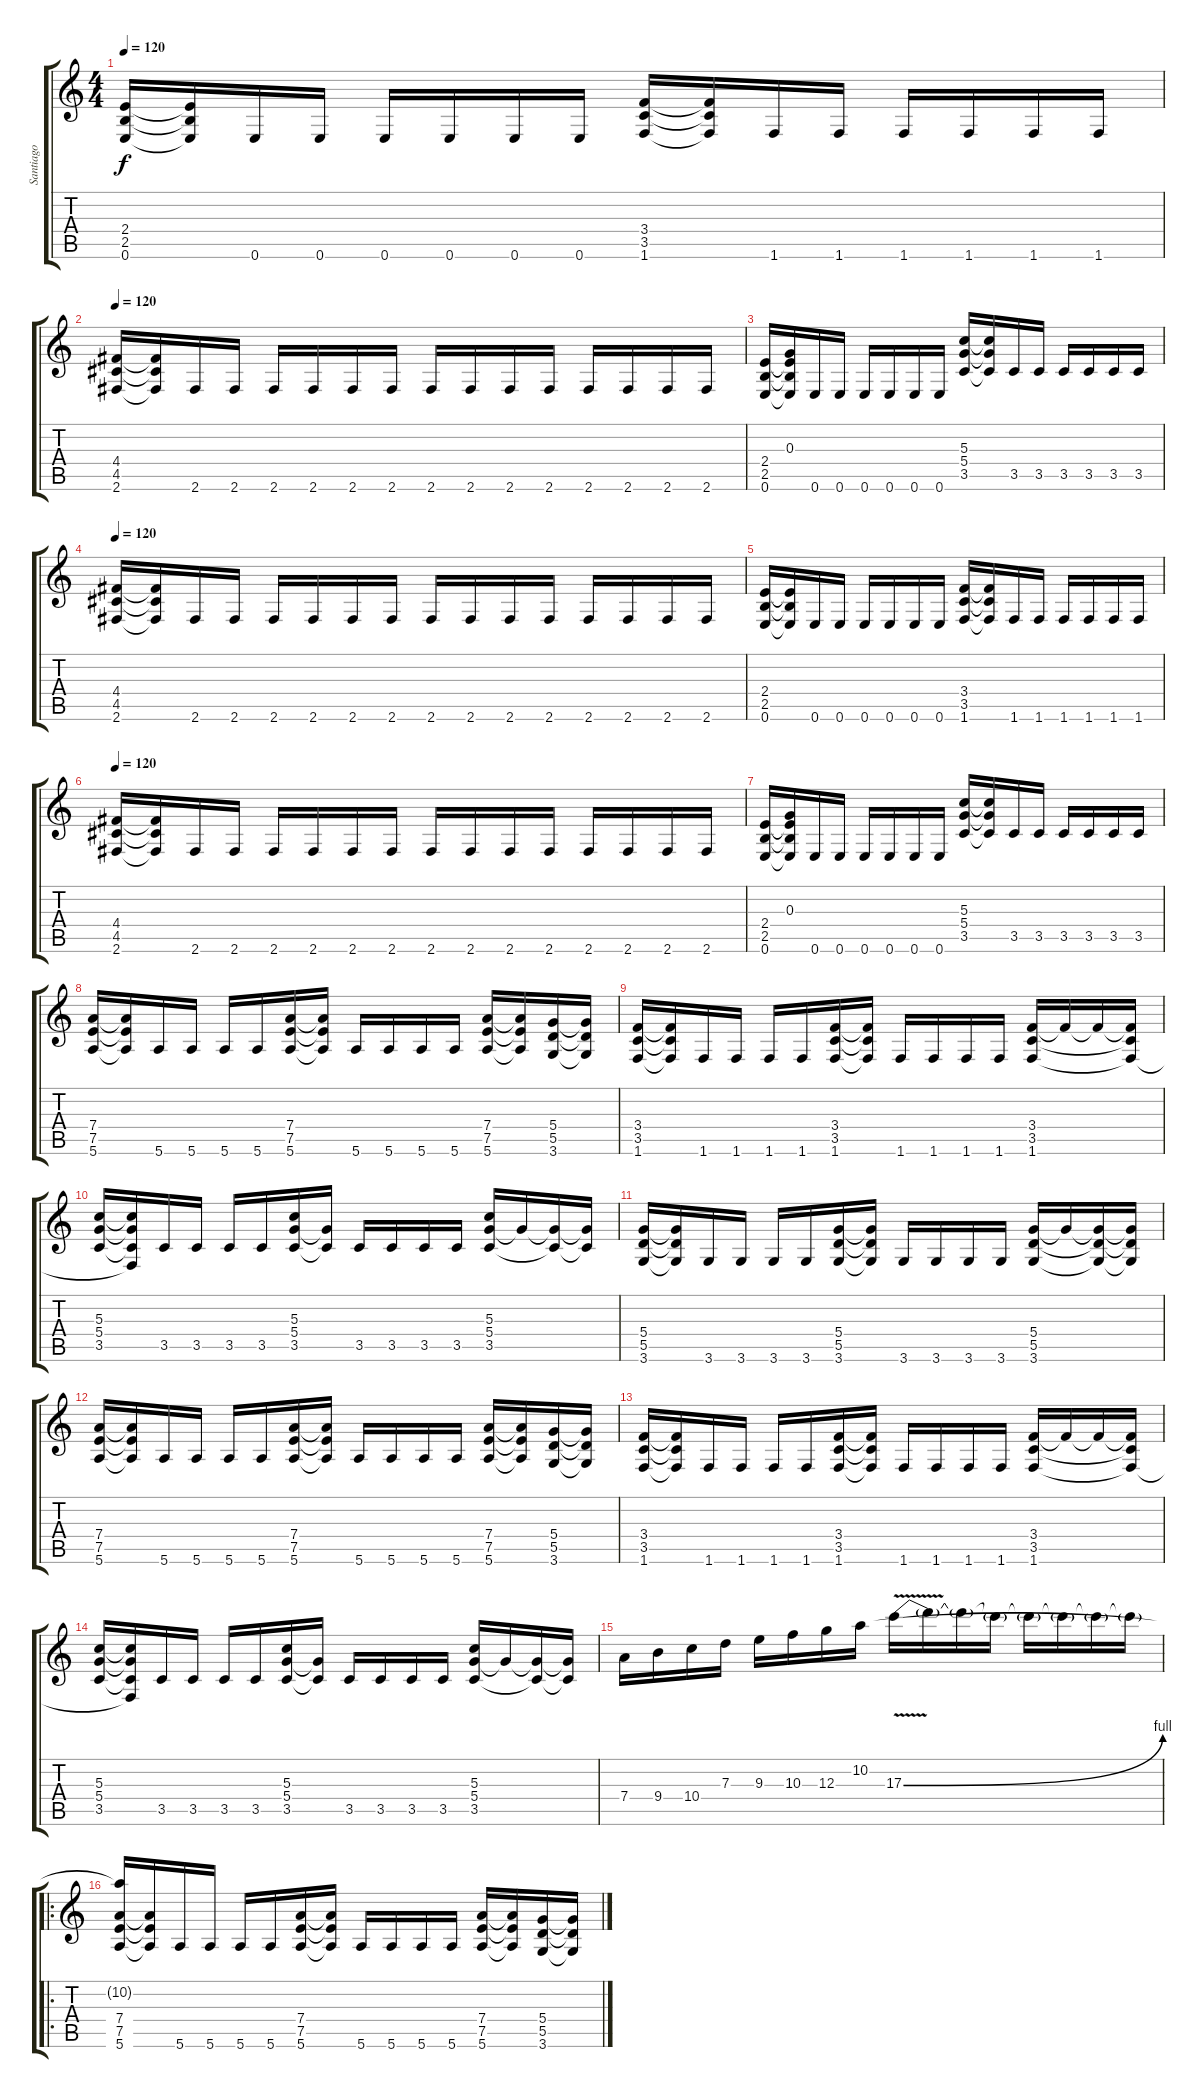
\track ("Santiago" "Santiago") {instrument distortionguitar}
\staff {score tabs}
\tuning (E4 B3 G3 D3 A2 E2) {hide}
\ts (4 4)
\tempo 120
\clef g2
\ks c
(2.4 2.5 0.6).16{dy f} (2.4{t} 2.5{t} 0.6{t}).16 0.6.16 0.6.16 0.6.16 0.6.16 0.6.16 0.6.16 (3.4 3.5 1.6).16 (3.4{t} 3.5{t} 1.6{t}).16 1.6.16 1.6.16 1.6.16 1.6.16 1.6.16 1.6.16 |
\tempo 120
(4.4 4.5 2.6).16 (4.4{t} 4.5{t} 2.6{t}).16 2.6.16 2.6.16 2.6.16 2.6.16 2.6.16 2.6.16 2.6.16 2.6.16 2.6.16 2.6.16 2.6.16 2.6.16 2.6.16 2.6.16 |
(2.4 2.5 0.6).16 (0.3 2.4{t} 2.5{t} 0.6{t}).16 0.6.16 0.6.16 0.6.16 0.6.16 0.6.16 0.6.16 (5.3 5.4 3.5).16 (5.3{t} 5.4{t} 3.5{t}).16 3.5.16 3.5.16 3.5.16 3.5.16 3.5.16 3.5.16 |
\tempo 120
(4.4 4.5 2.6).16 (4.4{t} 4.5{t} 2.6{t}).16 2.6.16 2.6.16 2.6.16 2.6.16 2.6.16 2.6.16 2.6.16 2.6.16 2.6.16 2.6.16 2.6.16 2.6.16 2.6.16 2.6.16 |
(2.4 2.5 0.6).16 (2.4{t} 2.5{t} 0.6{t}).16 0.6.16 0.6.16 0.6.16 0.6.16 0.6.16 0.6.16 (3.4 3.5 1.6).16 (3.4{t} 3.5{t} 1.6{t}).16 1.6.16 1.6.16 1.6.16 1.6.16 1.6.16 1.6.16 |
\tempo 120
(4.4 4.5 2.6).16 (4.4{t} 4.5{t} 2.6{t}).16 2.6.16 2.6.16 2.6.16 2.6.16 2.6.16 2.6.16 2.6.16 2.6.16 2.6.16 2.6.16 2.6.16 2.6.16 2.6.16 2.6.16 |
(2.4 2.5 0.6).16 (0.3 2.4{t} 2.5{t} 0.6{t}).16 0.6.16 0.6.16 0.6.16 0.6.16 0.6.16 0.6.16 (5.3 5.4 3.5).16 (5.3{t} 5.4{t} 3.5{t}).16 3.5.16 3.5.16 3.5.16 3.5.16 3.5.16 3.5.16 |
(7.4 7.5 5.6).16 (7.4{t} 7.5{t} 5.6{t}).16 5.6.16 5.6.16 5.6.16 5.6.16 (7.4 7.5 5.6).16 (7.4{t} 7.5{t} 5.6{t}).16 5.6.16 5.6.16 5.6.16 5.6.16 (7.4 7.5 5.6).16 (7.4{t} 7.5{t} 5.6{t}).16 (5.4 5.5 3.6).16 (5.4{t} 5.5{t} 3.6{t}).16 |
(3.4 3.5 1.6).16 (3.4{t} 3.5{t} 1.6{t}).16 1.6.16 1.6.16 1.6.16 1.6.16 (3.4 3.5 1.6).16 (3.4{t} 3.5{t} 1.6{t}).16 1.6.16 1.6.16 1.6.16 1.6.16 (3.4 3.5 1.6).16 3.4{t}.16 3.4{t}.16 (3.4{t} 3.5{t} 1.6{t}).16 |
(5.3 5.4 3.5).16 (5.3{t} 5.4{t} 3.5{t} 1.6{t}).16 3.5.16 3.5.16 3.5.16 3.5.16 (5.3 5.4 3.5).16 (5.4{t} 3.5{t}).16 3.5.16 3.5.16 3.5.16 3.5.16 (5.3 5.4 3.5).16 5.4{t}.16 (5.4{t} 3.5{t}).16 (5.4{t} 3.5{t}).16 |
(5.4 5.5 3.6).16 (5.4{t} 5.5{t} 3.6{t}).16 3.6.16 3.6.16 3.6.16 3.6.16 (5.4 5.5 3.6).16 (5.4{t} 5.5{t} 3.6{t}).16 3.6.16 3.6.16 3.6.16 3.6.16 (5.4 5.5 3.6).16 5.4{t}.16 (5.4{t} 5.5{t} 3.6{t}).16 (5.4{t} 5.5{t} 3.6{t}).16 |
(7.4 7.5 5.6).16 (7.4{t} 7.5{t} 5.6{t}).16 5.6.16 5.6.16 5.6.16 5.6.16 (7.4 7.5 5.6).16 (7.4{t} 7.5{t} 5.6{t}).16 5.6.16 5.6.16 5.6.16 5.6.16 (7.4 7.5 5.6).16 (7.4{t} 7.5{t} 5.6{t}).16 (5.4 5.5 3.6).16 (5.4{t} 5.5{t} 3.6{t}).16 |
(3.4 3.5 1.6).16 (3.4{t} 3.5{t} 1.6{t}).16 1.6.16 1.6.16 1.6.16 1.6.16 (3.4 3.5 1.6).16 (3.4{t} 3.5{t} 1.6{t}).16 1.6.16 1.6.16 1.6.16 1.6.16 (3.4 3.5 1.6).16 3.4{t}.16 3.4{t}.16 (3.4{t} 3.5{t} 1.6{t}).16 |
(5.3 5.4 3.5).16 (5.3{t} 5.4{t} 3.5{t} 1.6{t}).16 3.5.16 3.5.16 3.5.16 3.5.16 (5.3 5.4 3.5).16 (5.4{t} 3.5{t}).16 3.5.16 3.5.16 3.5.16 3.5.16 (5.3 5.4 3.5).16 5.4{t}.16 (5.4{t} 3.5{t}).16 (5.4{t} 3.5{t}).16 |
7.4.16 9.4.16 10.4.16 7.3.16 9.3.16 10.3.16 12.3.16 10.2.16 17.3{be (bend 0 0 60 4) v}.16 17.3{t}.16 17.3{t}.16 17.3{t}.16 17.3{t}.16 17.3{t}.16 17.3{t}.16 17.3{t}.16 |
\ro
(10.2{t} 7.4 7.5 5.6).16 (7.4{t} 7.5{t} 5.6{t}).16 5.6.16 5.6.16 5.6.16 5.6.16 (7.4 7.5 5.6).16 (7.4{t} 7.5{t} 5.6{t}).16 5.6.16 5.6.16 5.6.16 5.6.16 (7.4 7.5 5.6).16 (7.4{t} 7.5{t} 5.6{t}).16 (5.4 5.5 3.6).16 (5.4{t} 5.5{t} 3.6{t}).16
